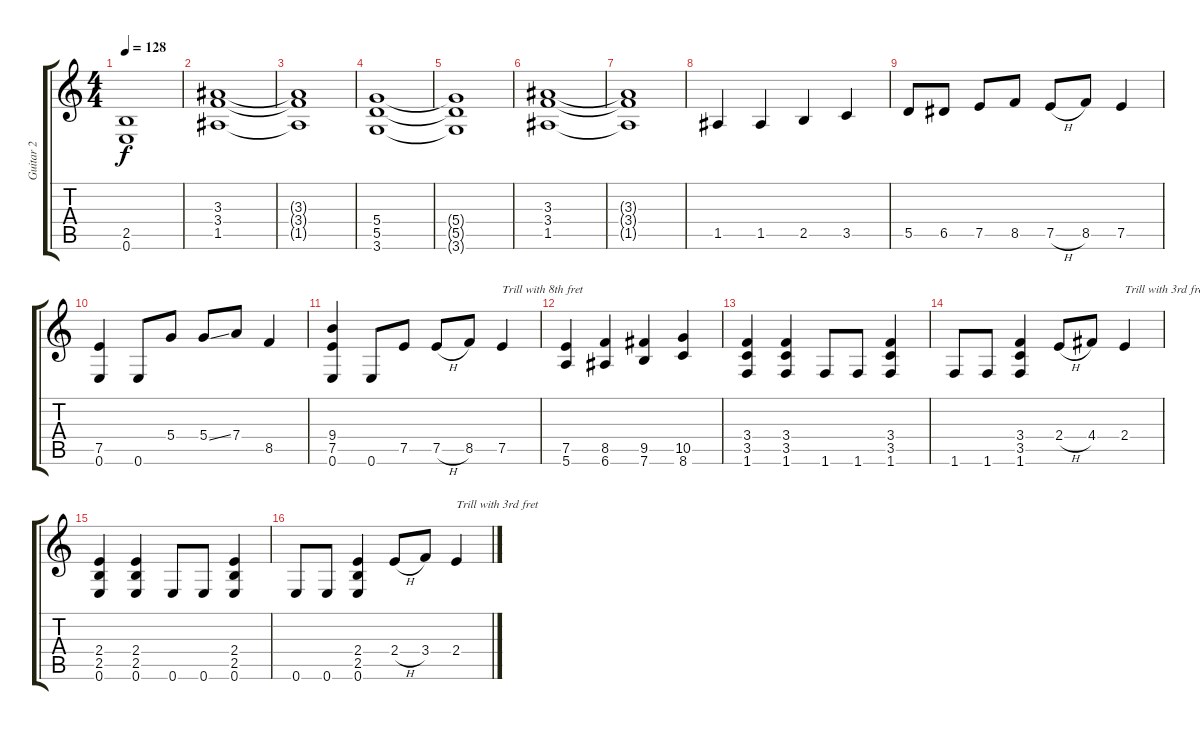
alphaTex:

\track ("Guitar 2" "Guitar 2") {instrument distortionguitar}
\staff {score tabs}
\tuning (E4 B3 G3 D3 A2 E2) {hide}
\ts (4 4)
\tempo 128
\clef g2
\ks c
(2.5{t} 0.6{t}).1{dy f} |
(3.3 3.4 1.5).1 |
(3.3{t} 3.4{t} 1.5{t}).1 |
(5.4 5.5 3.6).1 |
(5.4{t} 5.5{t} 3.6{t}).1 |
(3.3 3.4 1.5).1 |
(3.3{t} 3.4{t} 1.5{t}).1 |
1.5.4 1.5.4 2.5.4 3.5.4 |
5.5.8 6.5.8 7.5.8 8.5.8 7.5{h}.8 8.5.8 7.5.4 |
(7.5 0.6).4 0.6.8 5.4.8 5.4{ss}.8 7.4.8 8.5.4 |
(9.4 7.5 0.6).4 0.6.8 7.5.8 7.5{h}.8 8.5.8 7.5.4{txt "Trill with 8th fret"} |
(7.5 5.6).4 (8.5 6.6).4 (9.5 7.6).4 (10.5 8.6).4 |
(3.4 3.5 1.6).4 (3.4 3.5 1.6).4 1.6.8 1.6.8 (3.4 3.5 1.6).4 |
1.6.8 1.6.8 (3.4 3.5 1.6).4 2.4{h}.8 4.4.8 2.4.4{txt "Trill with 3rd fret"} |
(2.4 2.5 0.6).4 (2.4 2.5 0.6).4 0.6.8 0.6.8 (2.4 2.5 0.6).4 |
0.6.8 0.6.8 (2.4 2.5 0.6).4 2.4{h}.8 3.4.8 2.4.4{txt "Trill with 3rd fret"}
